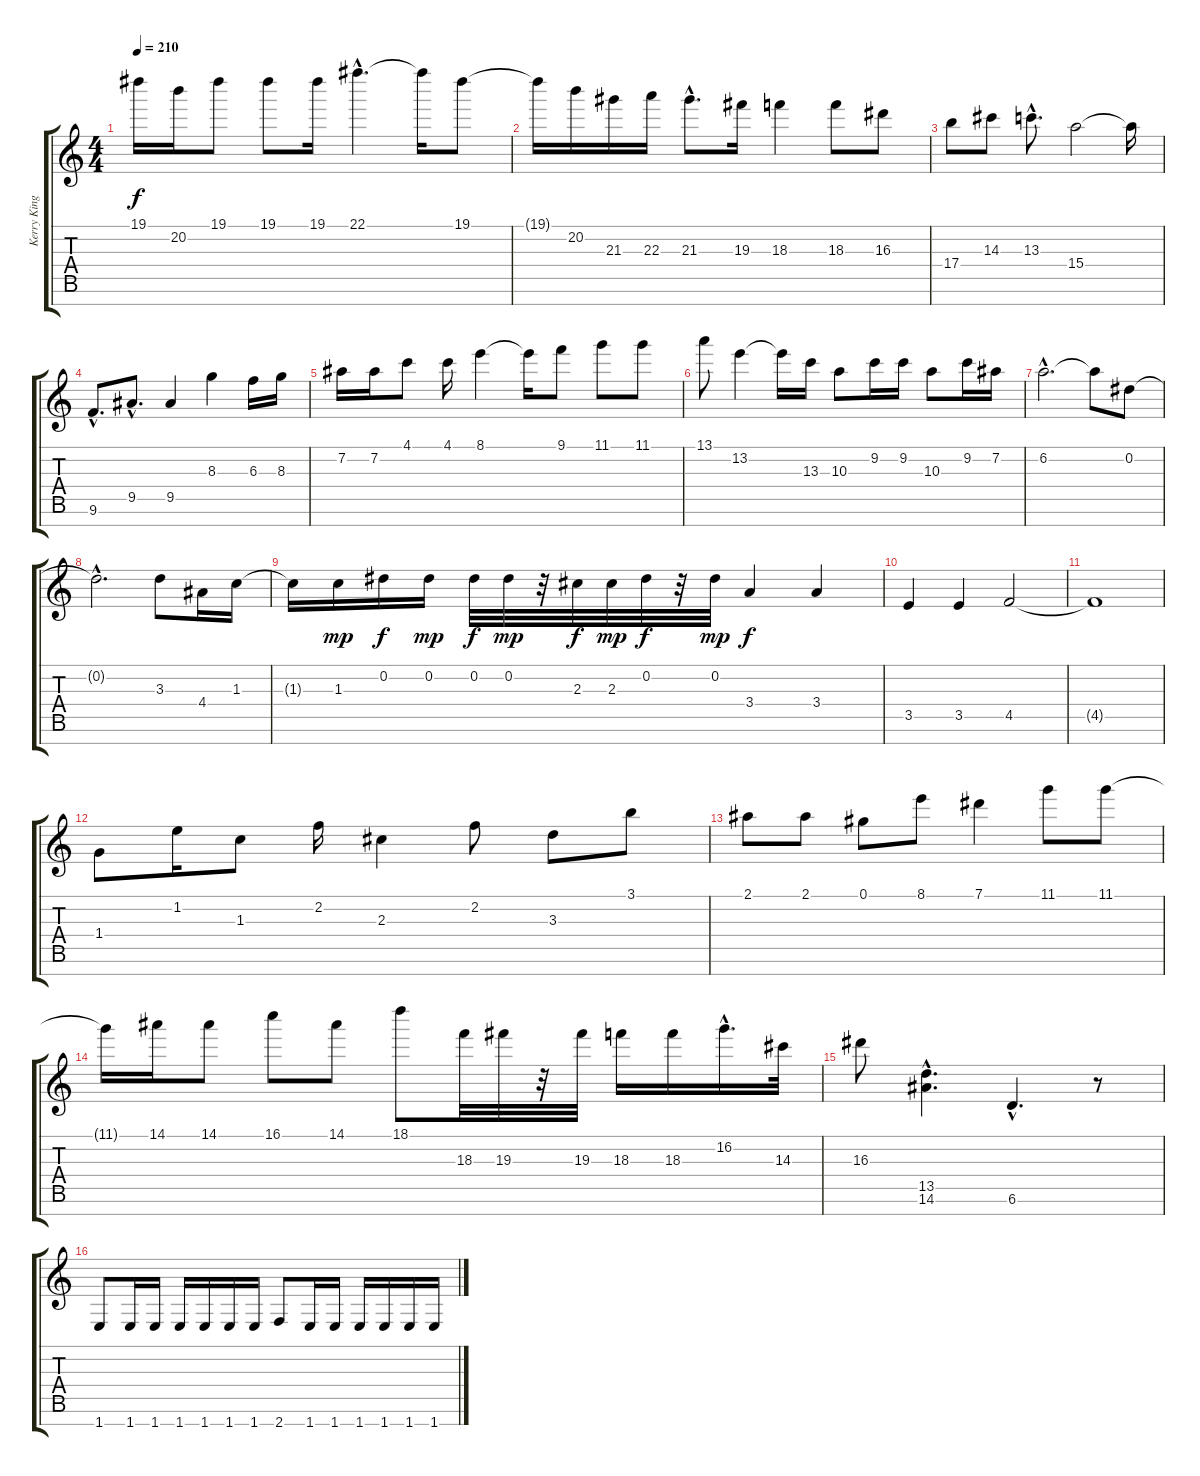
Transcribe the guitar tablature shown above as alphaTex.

\track ("Kerry King" "Kerry King") {instrument distortionguitar}
\staff {score tabs}
\tuning (Ab4 Eb4 B3 Gb3 Db3 Ab2 Eb2) {hide}
\ts (4 4)
\tempo 210
\clef g2
\ks c
19.1{t}.16{dy f} 20.2.16 19.1.8 19.1.8 19.1.16 22.1{hac}.4{d} 22.1{t}.16 19.1.8 |
19.1{t}.16 20.2.16 21.3.16 22.3.16 21.3{hac}.8{d} 19.3.16 18.3.4 18.3.8 16.3.8 |
17.4.8 14.3.8 13.3{hac}.8{d} 15.4.2 15.4{t}.16 |
9.6{hac}.8{d} 9.5{hac}.8{d} 9.5.4 8.3.4 6.3.16 8.3.16 |
7.2.16 7.2.16 4.1.8 4.1.16 8.1.4 8.1{t}.16 9.1.8 11.1.8 11.1.8 |
13.1.8 13.2.4 13.2{t}.16 13.3.16 10.3.8 9.2.16 9.2.16 10.3.8 9.2.16 7.2.16 |
6.2{hac}.2{d} 6.2{t}.8 0.2.8 |
0.2{hac t}.2{d} 3.3.8 4.4.16 1.3.16 |
1.3{t}.16 1.3.16{dy mp} 0.2.16{dy f} 0.2.16{dy mp} 0.2.32{dy f} 0.2.32{dy mp} r.32 2.3.32{dy f} 2.3.32{dy mp} 0.2.32{dy f} r.32 0.2.32{dy mp} 3.4.4{dy f} 3.4.4 |
3.5.4 3.5.4 4.5.2 |
4.5{t}.1 |
1.4.8 1.2.16 1.3.8 2.2.16 2.3.4 2.2.8 3.3.8 3.1.8 |
2.1.8 2.1.8 0.1.8 8.1.8 7.1.4 11.1.8 11.1.8 |
11.1{t}.16 14.1.16 14.1.8 16.1.8 14.1.8 18.1.8 18.3.32 19.3.32 r.32 19.3.32 18.3.16 18.3.16 16.2{hac}.16{d} 14.3.32 |
16.3.8 (13.5{hac} 14.6{hac}).4{d} 6.6{hac}.4{d} r.8 |
1.7.8 1.7.16 1.7.16 1.7.16 1.7.16 1.7.16 1.7.16 2.7.8 1.7.16 1.7.16 1.7.16 1.7.16 1.7.16 1.7.16
